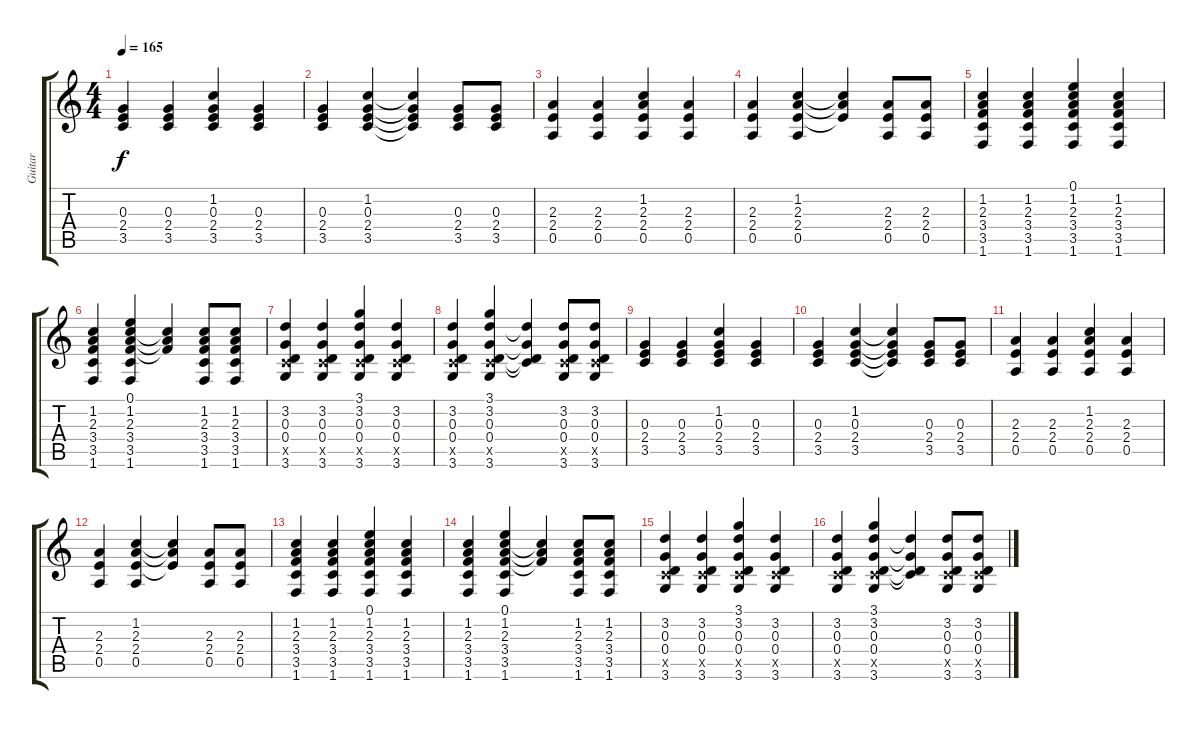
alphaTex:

\track ("Guitar" "Guitar") {instrument acousticguitarsteel}
\staff {score tabs}
\tuning (E4 B3 G3 D3 A2 E2) {hide}
\ts (4 4)
\tempo 165
\clef g2
\ks c
(0.3 2.4 3.5).4{dy f} (0.3 2.4 3.5).4 (1.2 0.3 2.4 3.5).4 (0.3 2.4 3.5).4 |
(0.3 2.4 3.5).4 (1.2 0.3 2.4 3.5).4 (1.2{t} 0.3{t} 2.4{t} 3.5{t}).4 (0.3 2.4 3.5).8 (0.3 2.4 3.5).8 |
(2.3 2.4 0.5).4 (2.3 2.4 0.5).4 (1.2 2.3 2.4 0.5).4 (2.3 2.4 0.5).4 |
(2.3 2.4 0.5).4 (1.2 2.3 2.4 0.5).4 (1.2{t} 2.3{t} 2.4{t}).4 (2.3 2.4 0.5).8 (2.3 2.4 0.5).8 |
(1.2 2.3 3.4 3.5 1.6).4 (1.2 2.3 3.4 3.5 1.6).4 (0.1 1.2 2.3 3.4 3.5 1.6).4 (1.2 2.3 3.4 3.5 1.6).4 |
(1.2 2.3 3.4 3.5 1.6).4 (0.1 1.2 2.3 3.4 3.5 1.6).4 (1.2{t} 2.3{t} 3.4{t}).4 (1.2 2.3 3.4 3.5 1.6).8 (1.2 2.3 3.4 3.5 1.6).8 |
(3.2 0.3 0.4 3.5{x} 3.6).4 (3.2 0.3 0.4 3.5{x} 3.6).4 (3.1 3.2 0.3 0.4 3.5{x} 3.6).4 (3.2 0.3 0.4 3.5{x} 3.6).4 |
(3.2 0.3 0.4 3.5{x} 3.6).4 (3.1 3.2 0.3 0.4 3.5{x} 3.6).4 (3.2{t} 0.3{t} 0.4{t} 3.5{t}).4 (3.2 0.3 0.4 3.5{x} 3.6).8 (3.2 0.3 0.4 3.5{x} 3.6).8 |
(0.3 2.4 3.5).4 (0.3 2.4 3.5).4 (1.2 0.3 2.4 3.5).4 (0.3 2.4 3.5).4 |
(0.3 2.4 3.5).4 (1.2 0.3 2.4 3.5).4 (1.2{t} 0.3{t} 2.4{t} 3.5{t}).4 (0.3 2.4 3.5).8 (0.3 2.4 3.5).8 |
(2.3 2.4 0.5).4 (2.3 2.4 0.5).4 (1.2 2.3 2.4 0.5).4 (2.3 2.4 0.5).4 |
(2.3 2.4 0.5).4 (1.2 2.3 2.4 0.5).4 (1.2{t} 2.3{t} 2.4{t}).4 (2.3 2.4 0.5).8 (2.3 2.4 0.5).8 |
(1.2 2.3 3.4 3.5 1.6).4 (1.2 2.3 3.4 3.5 1.6).4 (0.1 1.2 2.3 3.4 3.5 1.6).4 (1.2 2.3 3.4 3.5 1.6).4 |
(1.2 2.3 3.4 3.5 1.6).4 (0.1 1.2 2.3 3.4 3.5 1.6).4 (1.2{t} 2.3{t} 3.4{t}).4 (1.2 2.3 3.4 3.5 1.6).8 (1.2 2.3 3.4 3.5 1.6).8 |
(3.2 0.3 0.4 3.5{x} 3.6).4 (3.2 0.3 0.4 3.5{x} 3.6).4 (3.1 3.2 0.3 0.4 3.5{x} 3.6).4 (3.2 0.3 0.4 3.5{x} 3.6).4 |
(3.2 0.3 0.4 3.5{x} 3.6).4 (3.1 3.2 0.3 0.4 3.5{x} 3.6).4 (3.2{t} 0.3{t} 0.4{t} 3.5{t}).4 (3.2 0.3 0.4 3.5{x} 3.6).8 (3.2 0.3 0.4 3.5{x} 3.6).8
